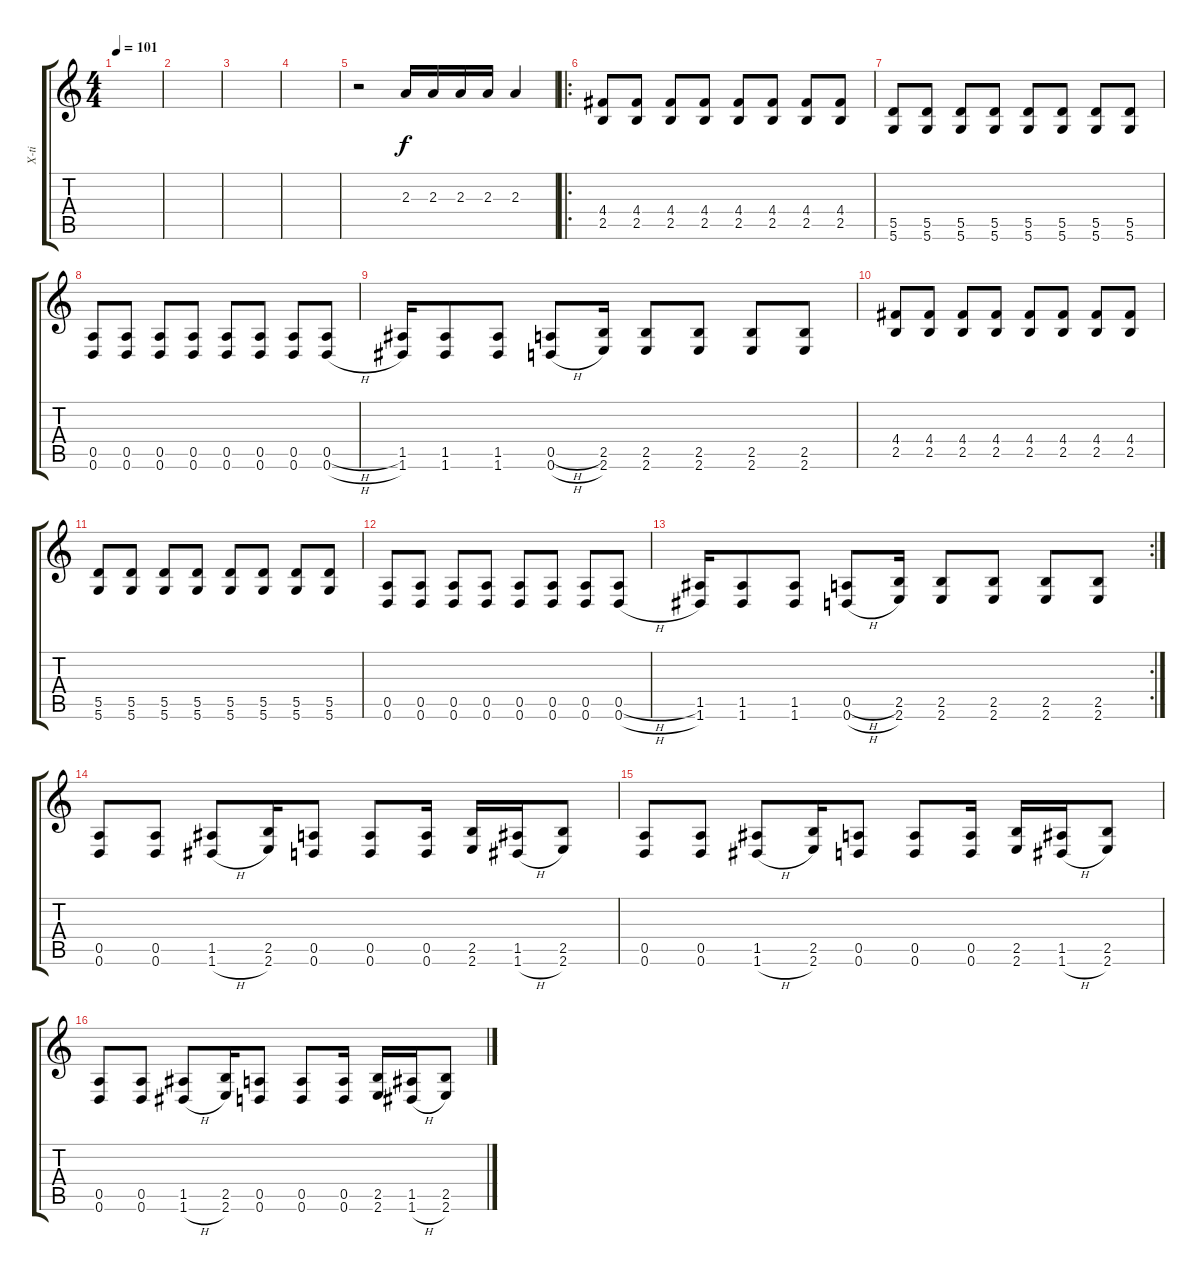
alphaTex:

\track ("X-ti" "X-ti") {instrument distortionguitar}
\staff {score tabs}
\tuning (E4 B3 G3 D3 A2 D2) {hide}
\ts (4 4)
\tempo 101
\clef g2
\ks c
|
|
|
|
r.2 2.3.16 2.3.16 2.3.16 2.3.16 2.3.4 |
\ro
(4.4 2.5).8 (4.4 2.5).8 (4.4 2.5).8 (4.4 2.5).8 (4.4 2.5).8 (4.4 2.5).8 (4.4 2.5).8 (4.4 2.5).8 |
(5.5 5.6).8 (5.5 5.6).8 (5.5 5.6).8 (5.5 5.6).8 (5.5 5.6).8 (5.5 5.6).8 (5.5 5.6).8 (5.5 5.6).8 |
(0.5 0.6).8 (0.5 0.6).8 (0.5 0.6).8 (0.5 0.6).8 (0.5 0.6).8 (0.5 0.6).8 (0.5 0.6).8 (0.5{h} 0.6{h}).8 |
(1.5 1.6).16 (1.5 1.6).8 (1.5 1.6).8 (0.5{h} 0.6{h}).8 (2.5 2.6).16 (2.5 2.6).8 (2.5 2.6).8 (2.5 2.6).8 (2.5 2.6).8 |
(4.4 2.5).8 (4.4 2.5).8 (4.4 2.5).8 (4.4 2.5).8 (4.4 2.5).8 (4.4 2.5).8 (4.4 2.5).8 (4.4 2.5).8 |
(5.5 5.6).8 (5.5 5.6).8 (5.5 5.6).8 (5.5 5.6).8 (5.5 5.6).8 (5.5 5.6).8 (5.5 5.6).8 (5.5 5.6).8 |
(0.5 0.6).8 (0.5 0.6).8 (0.5 0.6).8 (0.5 0.6).8 (0.5 0.6).8 (0.5 0.6).8 (0.5 0.6).8 (0.5{h} 0.6{h}).8 |
\rc 2
(1.5 1.6).16 (1.5 1.6).8 (1.5 1.6).8 (0.5{h} 0.6{h}).8 (2.5 2.6).16 (2.5 2.6).8 (2.5 2.6).8 (2.5 2.6).8 (2.5 2.6).8 |
(0.5 0.6).8 (0.5 0.6).8 (1.5 1.6{h}).8 (2.5 2.6).16 (0.5 0.6).8 (0.5 0.6).8 (0.5 0.6).16 (2.5 2.6).16 (1.5 1.6{h}).16 (2.5 2.6).8 |
(0.5 0.6).8 (0.5 0.6).8 (1.5 1.6{h}).8 (2.5 2.6).16 (0.5 0.6).8 (0.5 0.6).8 (0.5 0.6).16 (2.5 2.6).16 (1.5 1.6{h}).16 (2.5 2.6).8 |
(0.5 0.6).8 (0.5 0.6).8 (1.5 1.6{h}).8 (2.5 2.6).16 (0.5 0.6).8 (0.5 0.6).8 (0.5 0.6).16 (2.5 2.6).16 (1.5 1.6{h}).16 (2.5 2.6).8
